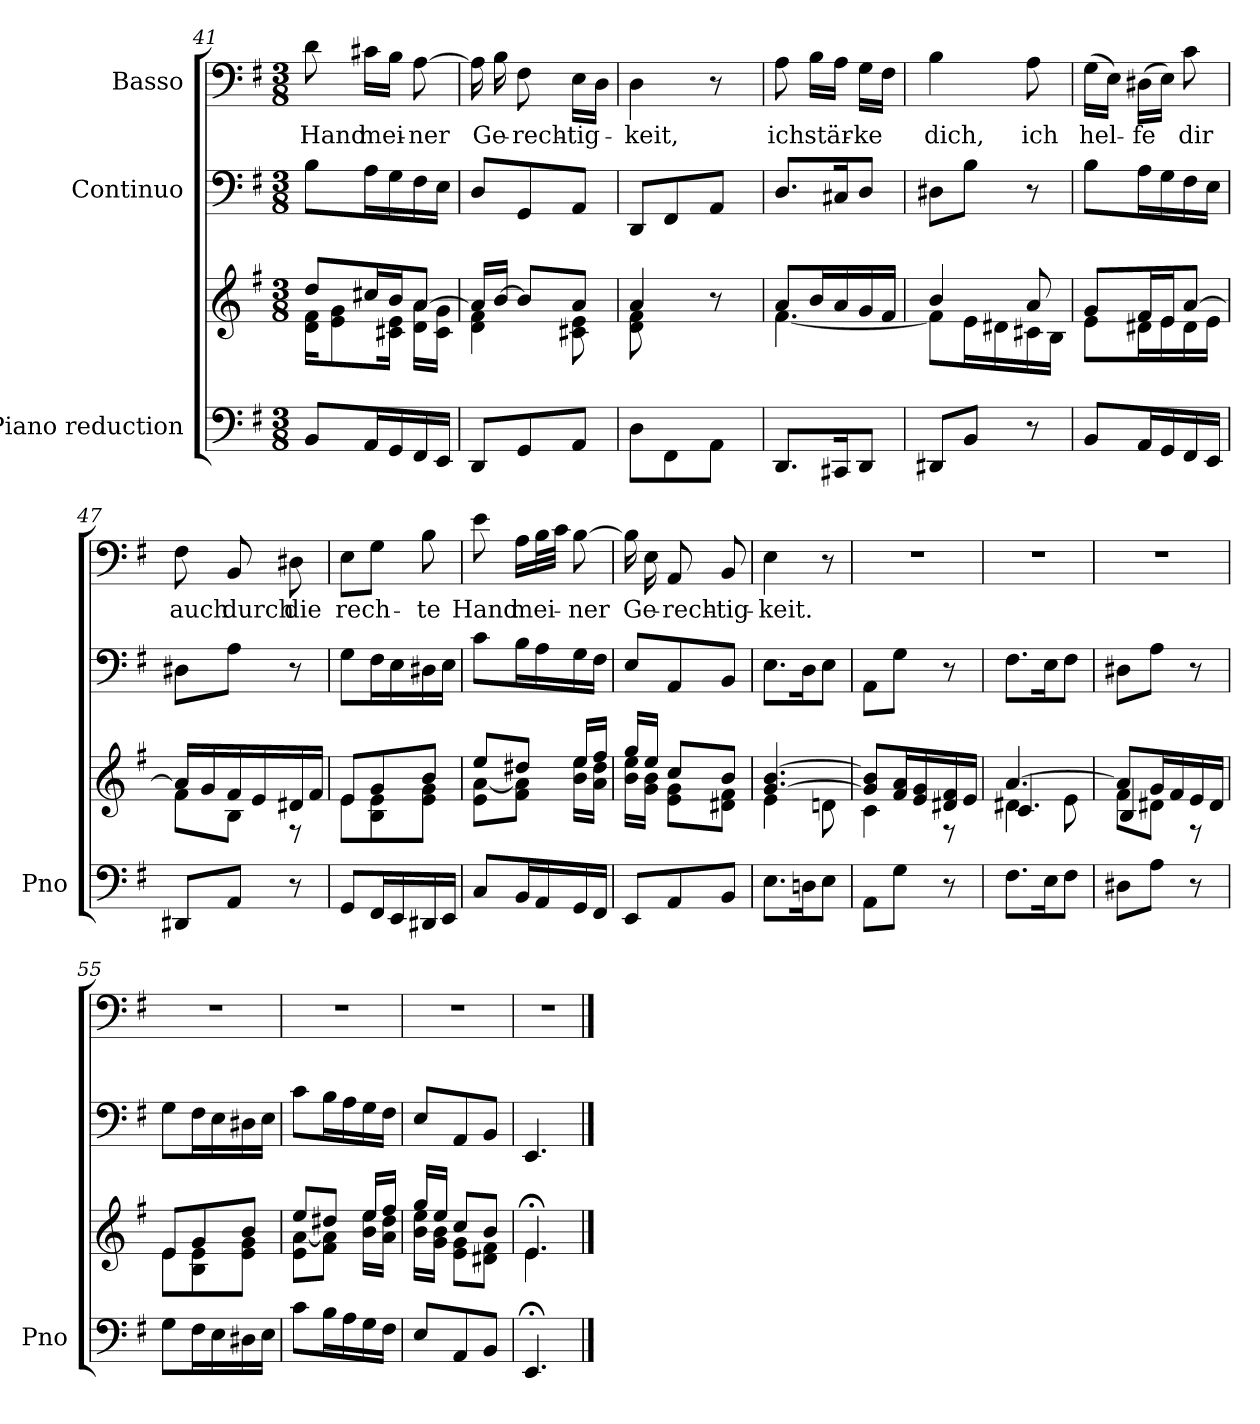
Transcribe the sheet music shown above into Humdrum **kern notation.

**kern	**kern	**kern	**kern	**text
*part3	*part3	*part2	*part1	*part1
*staff4	*staff3	*staff2	*staff1	*staff1
*I"Piano reduction	*	*I"Continuo	*I"Basso	*
*I'Pno	*	*	*	*
*clefF4	*clefG2	*clefF4	*clefF4	*
*k[f#]	*k[f#]	*k[f#]	*k[f#]	*
*M3/8	*M3/8	*M3/8	*M3/8	*
=41	=41	=41	=41	=41
*	*^	*	*	*
!	!	!	!	!	!LO:LY:b
8BB/L	8dd/L	16d\ 16f#\KL	8B\L	8d\	Hand
.	.	8e\ 8g\	.	.	.
!	!	!	!	!	!LO:LY:b
16AA/L	16cc#X/L	.	16A\L	16c#X\LL	mei-
16GG/	16b/J	16c#X\ 16e\Jk	16G\	16B\JJ	.
!	!	!	!	!	!LO:LY:b
16FF#/	[8a/J	16d\ 16a\LL	16F#\	[8A\	-ner
16EE/JJ	.	16c#\ 16g\JJ	16E\JJ	.	.
!!LO:PB:g=z
=42	=42	=42	=42	=42	=42
8DD/L	16a/LL]	4d\ 4f#\	8D/L	16A\]	.
!	!	!	!	!	!LO:LY:b
.	[16b/JJ	.	.	16B\	Ge-
!	!	!	!	!	!LO:LY:b
8GG/	8b/L]	.	8GG/	8F#\	-rech-
!	!	!	!	!	!LO:LY:b
8AA/J	8a/J	8c#X\ 8e\	8AA/J	16E\LL	-tig-
.	.	.	.	16D\JJ	.
=43	=43	=43	=43	=43	=43
*^	*	*	*	*	*
!	!	!	!	!	!	!LO:LY:b
8ryy	8D\L	4a/	8d\ 8f#\L	8DD/L	4D\	-keit,
16F#/ 16A/L	8FF#\	.	4ryy	8FF#/	.	.
16E/ 16G/	.	.	.	.	.	.
16D/ 16F#/	8AA\J	8r	.	8AA/J	8r	.
16C#X/ 16E/JJ	.	.	.	.	.	.
*v	*v	*	*	*	*	*
=44	=44	=44	=44	=44	=44
!	!	!	!	!	!LO:LY:b
8.DD/L	8a/L	[4.f#\	8.D/L	8A\	ich
!	!	!	!	!	!LO:LY:b
.	16b/L	.	.	16B\LL	stär-
16CC#X/K	16a/	.	16C#X/K	16A\JJ	.
!	!	!	!	!	!LO:LY:b
8DD/J	16g/	.	8D/J	16G\LL	-ke
.	16f#/JJ	.	.	16F#\JJ	.
=45	=45	=45	=45	=45	=45
!	!	!	!	!	!LO:LY:b
8DD#X/L	4b/	8f#\L]	8D#X\L	4B\	dich,
8BB/J	.	16e\L	8B\J	.	.
.	.	16d#X\	.	.	.
!	!	!	!	!	!LO:LY:b
8r	8a/	16c#X\	8r	8A\	ich
.	.	16B\JJ	.	.	.
=46	=46	=46	=46	=46	=46
!	!	!	!	!	!LO:LY:b
8BB/L	8g/L	8e\L	8B\L	(16G\LL	hel-
.	.	.	.	16E\JJ)	.
!	!	!	!	!	!LO:LY:b
16AA/L	16f#/L	16d#X\L	16A\L	(16D#X\LL	-fe
16GG/	16e/J	16e\	16G\	16E\JJ)	.
!	!	!	!	!	!LO:LY:b
16FF#/	[8a/J	16d#\	16F#\	8c\	dir
16EE/JJ	.	16e\JJ	16E\JJ	.	.
=47	=47	=47	=47	=47	=47
!	!	!	!	!	!LO:LY:b
8DD#X/L	16a/LL]	8f#\L	8D#X\L	8F#\	auch
.	16g/	.	.	.	.
!	!	!	!	!	!LO:LY:b
8AA/J	16f#/	8B\J	8A\J	8BB/	durch
.	16e/	.	.	.	.
!	!	!	!	!	!LO:LY:b
8r	16d#X/	8r	8r	8D#X\	die
.	16f#/JJ	.	.	.	.
=48	=48	=48	=48	=48	=48
!	!	!	!	!	!LO:LY:b
8GG/L	8e/L	8e\L	8G\L	8E\L	rech-
16FF#/L	8g/	8B\ 8e\	16F#\L	8G\J	.
16EE/	.	.	16E\	.	.
!	!	!	!	!	!LO:LY:b
16DD#X/	8b/J	8e\ 8g\J	16D#X\	8B\	-te
16EE/JJ	.	.	16E\JJ	.	.
=49	=49	=49	=49	=49	=49
!	!	!	!	!	!LO:LY:b
8C/L	8ee/L	8e\ [8a\L	8c\L	8e\	Hand
!	!	!	!	!	!LO:LY:b
16BB/L	8dd#X/J	8f#\ 8a\]J	16B\L	16A\LL	mei-
16AA/	.	.	16A\	32B\L	.
.	.	.	.	32c\JJJ	.
!	!	!	!	!	!LO:LY:b
16GG/	16ee/LL	16b\ 16ee\LL	16G\	[8B\	-ner
16FF#/JJ	16ff#/JJ	16a\ 16dd#\JJ	16F#\JJ	.	.
=50	=50	=50	=50	=50	=50
8EE/L	16gg/LL	16b\ 16ee\LL	8E/L	16B\]	.
!	!	!	!	!	!LO:LY:b
.	16ee/JJ	16g\ 16b\JJ	.	16E\	Ge-
!	!	!	!	!	!LO:LY:b
8AA/	8cc/L	8e\ 8g\L	8AA/	8AA/	-rech-
!	!	!	!	!	!LO:LY:b
8BB/J	8b/J	8d#X\ 8f#\J	8BB/J	8BB/	-tig-
=51	=51	=51	=51	=51	=51
!	!	!	!	!	!LO:LY:b
8.E\L	[4.g/ [4.b/	4e\	8.E\L	4E\	-keit.
16Dn\K	.	.	16D\K	.	.
8E\J	.	8dn\	8E\J	8r	.
!!LO:LB:g=z
=52	=52	=52	=52	=52	=52
8AA\L	8g/] 8b/]L	4c\	8AA\L	4.r	.
8G\J	16f#/ 16a/L	.	8G\J	.	.
.	16e/ 16g/	.	.	.	.
8r	16d#X/ 16f#/	8r	8r	.	.
.	16e/JJ	.	.	.	.
=53	=53	=53	=53	=53	=53
*	*	*^	*	*	*
8.F#\L	[4.a/	4d#X\	4.c/	8.F#\L	4.r	.
16E\K	.	.	.	16E\K	.	.
8F#\J	.	8e\	.	8F#\J	.	.
=54	=54	=54	=54	=54	=54	=54
8D#X\L	8a/L]	8f#\L	4B/	8D#X\L	4.r	.
8A\J	16g/L	8d#X\J	.	8A\J	.	.
.	16f#/	.	.	.	.	.
8r	16e/	8r	8ryy	8r	.	.
.	16d#/JJ	.	.	.	.	.
*	*	*v	*v	*	*	*
=55	=55	=55	=55	=55	=55
8G\L	8e/L	8e\L	8G\L	4.r	.
16F#\L	8g/	8B\ 8e\	16F#\L	.	.
16E\	.	.	16E\	.	.
16D#X\	8b/J	8e\ 8g\J	16D#X\	.	.
16E\JJ	.	.	16E\JJ	.	.
=56	=56	=56	=56	=56	=56
8c\L	8ee/L	8e\ [8a\L	8c\L	4.r	.
16B\L	8dd#X/J	8f#\ 8a\]J	16B\L	.	.
16A\	.	.	16A\	.	.
16G\	16ee/LL	16b\ 16ee\LL	16G\	.	.
16F#\JJ	16ff#/JJ	16a\ 16dd#\JJ	16F#\JJ	.	.
=57	=57	=57	=57	=57	=57
8E/L	16gg/LL	16b\ 16ee\LL	8E/L	4.r	.
.	16ee/JJ	16g\ 16b\JJ	.	.	.
8AA/	8cc/L	8e\ 8g\L	8AA/	.	.
8BB/J	8b/J	8d#X\ 8f#\J	8BB/J	.	.
=58	=58	=58	=58	=58	=58
4.EE;/	4.e;</	4.e\	4.EE/	4.r	.
*	*v	*v	*	*	*
==	==	==	==	==
*-	*-	*-	*-	*-
